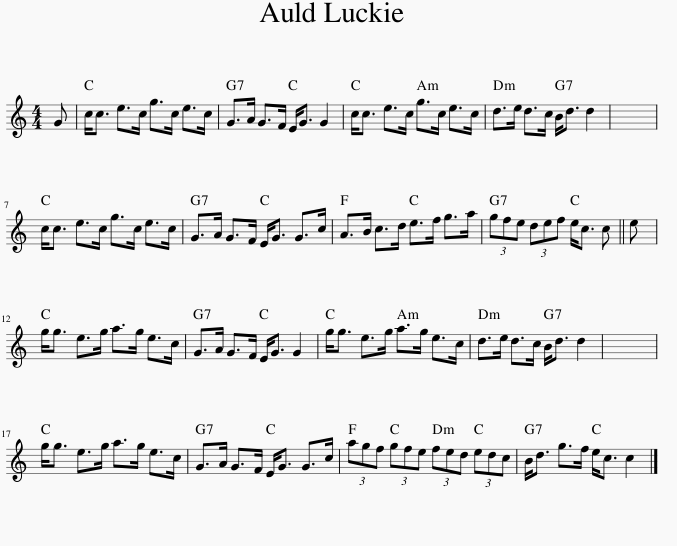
X:1
L:1/8
M:4/4
I:linebreak $
K:C
V:1 treble
V:1
 G | c<c e>c g>c e>c | G>A G>F E<G G2 | c<c e>c g>c e>c | d>e d>c B<d d2 | %5
 x8 |$ c<c e>c g>c e>c | G>A G>F E<G G>c | A>B c>d e>f g>a | (3gfe (3def e<c c || %10
 e |$ g<g e>g a>g e>c | G>A G>F E<G G2 | g<g e>g a>g e>c | d>e d>c B<d d2 | %15
 x8 |$ g<g e>g a>g e>c | G>A G>F E<G G>c | (3agf (3gfe (3fed (3edc | B<d g>f e<c c2 |] %20
